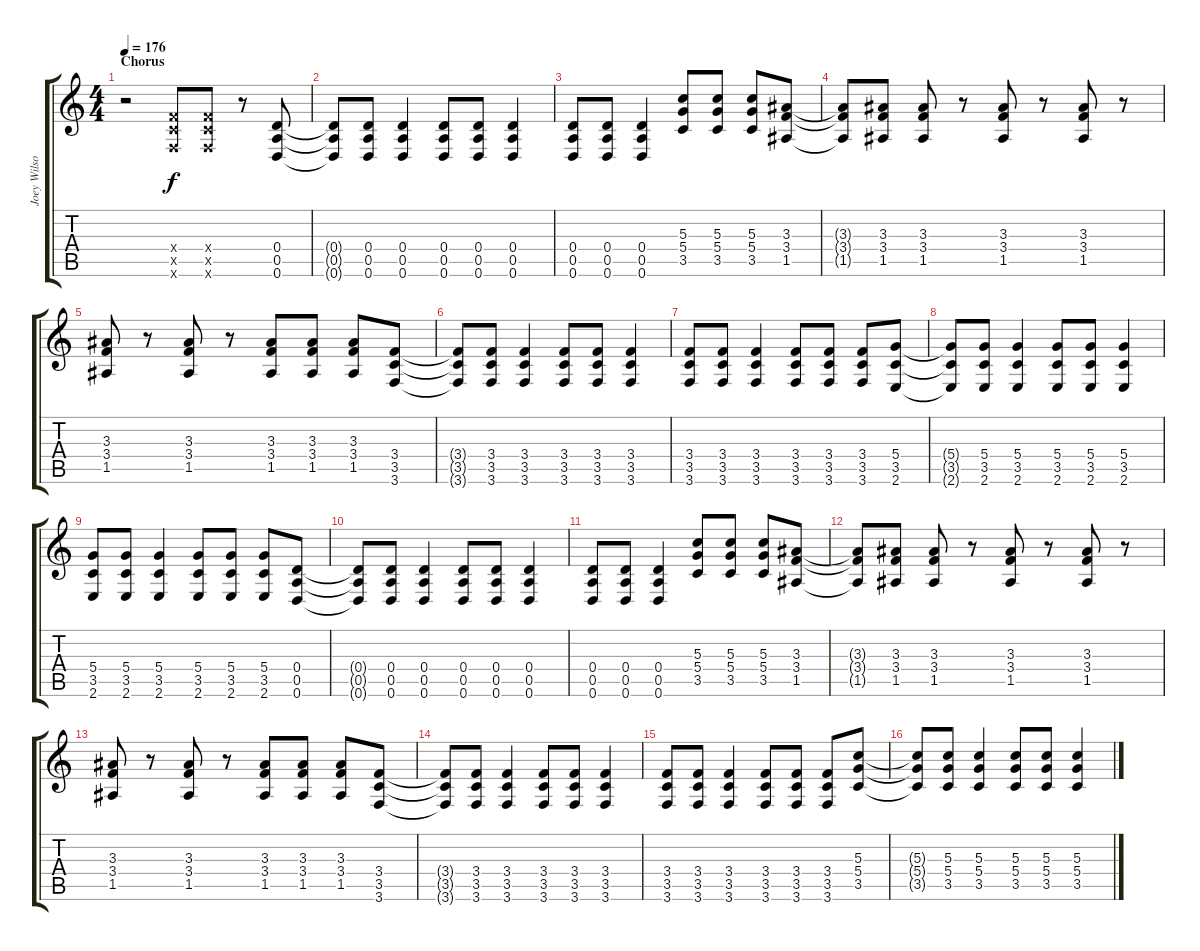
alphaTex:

\track ("Joey Wilson" "Joey Wilso") {instrument distortionguitar}
\staff {score tabs}
\tuning (E4 B3 G3 D3 A2 D2) {hide}
\ts (4 4)
\section ("" "Chorus")
\tempo 176
\clef g2
\ks c
r.2{dy f} (3.4{x} 3.5{x} 3.6{x}).8 (3.4{x} 3.5{x} 3.6{x}).8 r.8 (0.4 0.5 0.6).8 |
(0.4{t} 0.5{t} 0.6{t}).8 (0.4 0.5 0.6).8 (0.4 0.5 0.6).4 (0.4 0.5 0.6).8 (0.4 0.5 0.6).8 (0.4 0.5 0.6).4 |
(0.4 0.5 0.6).8 (0.4 0.5 0.6).8 (0.4 0.5 0.6).4 (5.3 5.4 3.5).8 (5.3 5.4 3.5).8 (5.3 5.4 3.5).8 (3.3 3.4 1.5).8 |
(3.3{t} 3.4{t} 1.5{t}).8 (3.3 3.4 1.5).8 (3.3 3.4 1.5).8 r.8 (3.3 3.4 1.5).8 r.8 (3.3 3.4 1.5).8 r.8 |
(3.3 3.4 1.5).8 r.8 (3.3 3.4 1.5).8 r.8 (3.3 3.4 1.5).8 (3.3 3.4 1.5).8 (3.3 3.4 1.5).8 (3.4 3.5 3.6).8 |
(3.4{t} 3.5{t} 3.6{t}).8 (3.4 3.5 3.6).8 (3.4 3.5 3.6).4 (3.4 3.5 3.6).8 (3.4 3.5 3.6).8 (3.4 3.5 3.6).4 |
(3.4 3.5 3.6).8 (3.4 3.5 3.6).8 (3.4 3.5 3.6).4 (3.4 3.5 3.6).8 (3.4 3.5 3.6).8 (3.4 3.5 3.6).8 (5.4 3.5 2.6).8 |
(5.4{t} 3.5{t} 2.6{t}).8 (5.4 3.5 2.6).8 (5.4 3.5 2.6).4 (5.4 3.5 2.6).8 (5.4 3.5 2.6).8 (5.4 3.5 2.6).4 |
(5.4 3.5 2.6).8 (5.4 3.5 2.6).8 (5.4 3.5 2.6).4 (5.4 3.5 2.6).8 (5.4 3.5 2.6).8 (5.4 3.5 2.6).8 (0.4 0.5 0.6).8 |
(0.4{t} 0.5{t} 0.6{t}).8 (0.4 0.5 0.6).8 (0.4 0.5 0.6).4 (0.4 0.5 0.6).8 (0.4 0.5 0.6).8 (0.4 0.5 0.6).4 |
(0.4 0.5 0.6).8 (0.4 0.5 0.6).8 (0.4 0.5 0.6).4 (5.3 5.4 3.5).8 (5.3 5.4 3.5).8 (5.3 5.4 3.5).8 (3.3 3.4 1.5).8 |
(3.3{t} 3.4{t} 1.5{t}).8 (3.3 3.4 1.5).8 (3.3 3.4 1.5).8 r.8 (3.3 3.4 1.5).8 r.8 (3.3 3.4 1.5).8 r.8 |
(3.3 3.4 1.5).8 r.8 (3.3 3.4 1.5).8 r.8 (3.3 3.4 1.5).8 (3.3 3.4 1.5).8 (3.3 3.4 1.5).8 (3.4 3.5 3.6).8 |
(3.4{t} 3.5{t} 3.6{t}).8 (3.4 3.5 3.6).8 (3.4 3.5 3.6).4 (3.4 3.5 3.6).8 (3.4 3.5 3.6).8 (3.4 3.5 3.6).4 |
(3.4 3.5 3.6).8 (3.4 3.5 3.6).8 (3.4 3.5 3.6).4 (3.4 3.5 3.6).8 (3.4 3.5 3.6).8 (3.4 3.5 3.6).8 (5.3 5.4 3.5).8 |
(5.3{t} 5.4{t} 3.5{t}).8 (5.3 5.4 3.5).8 (5.3 5.4 3.5).4 (5.3 5.4 3.5).8 (5.3 5.4 3.5).8 (5.3 5.4 3.5).4
